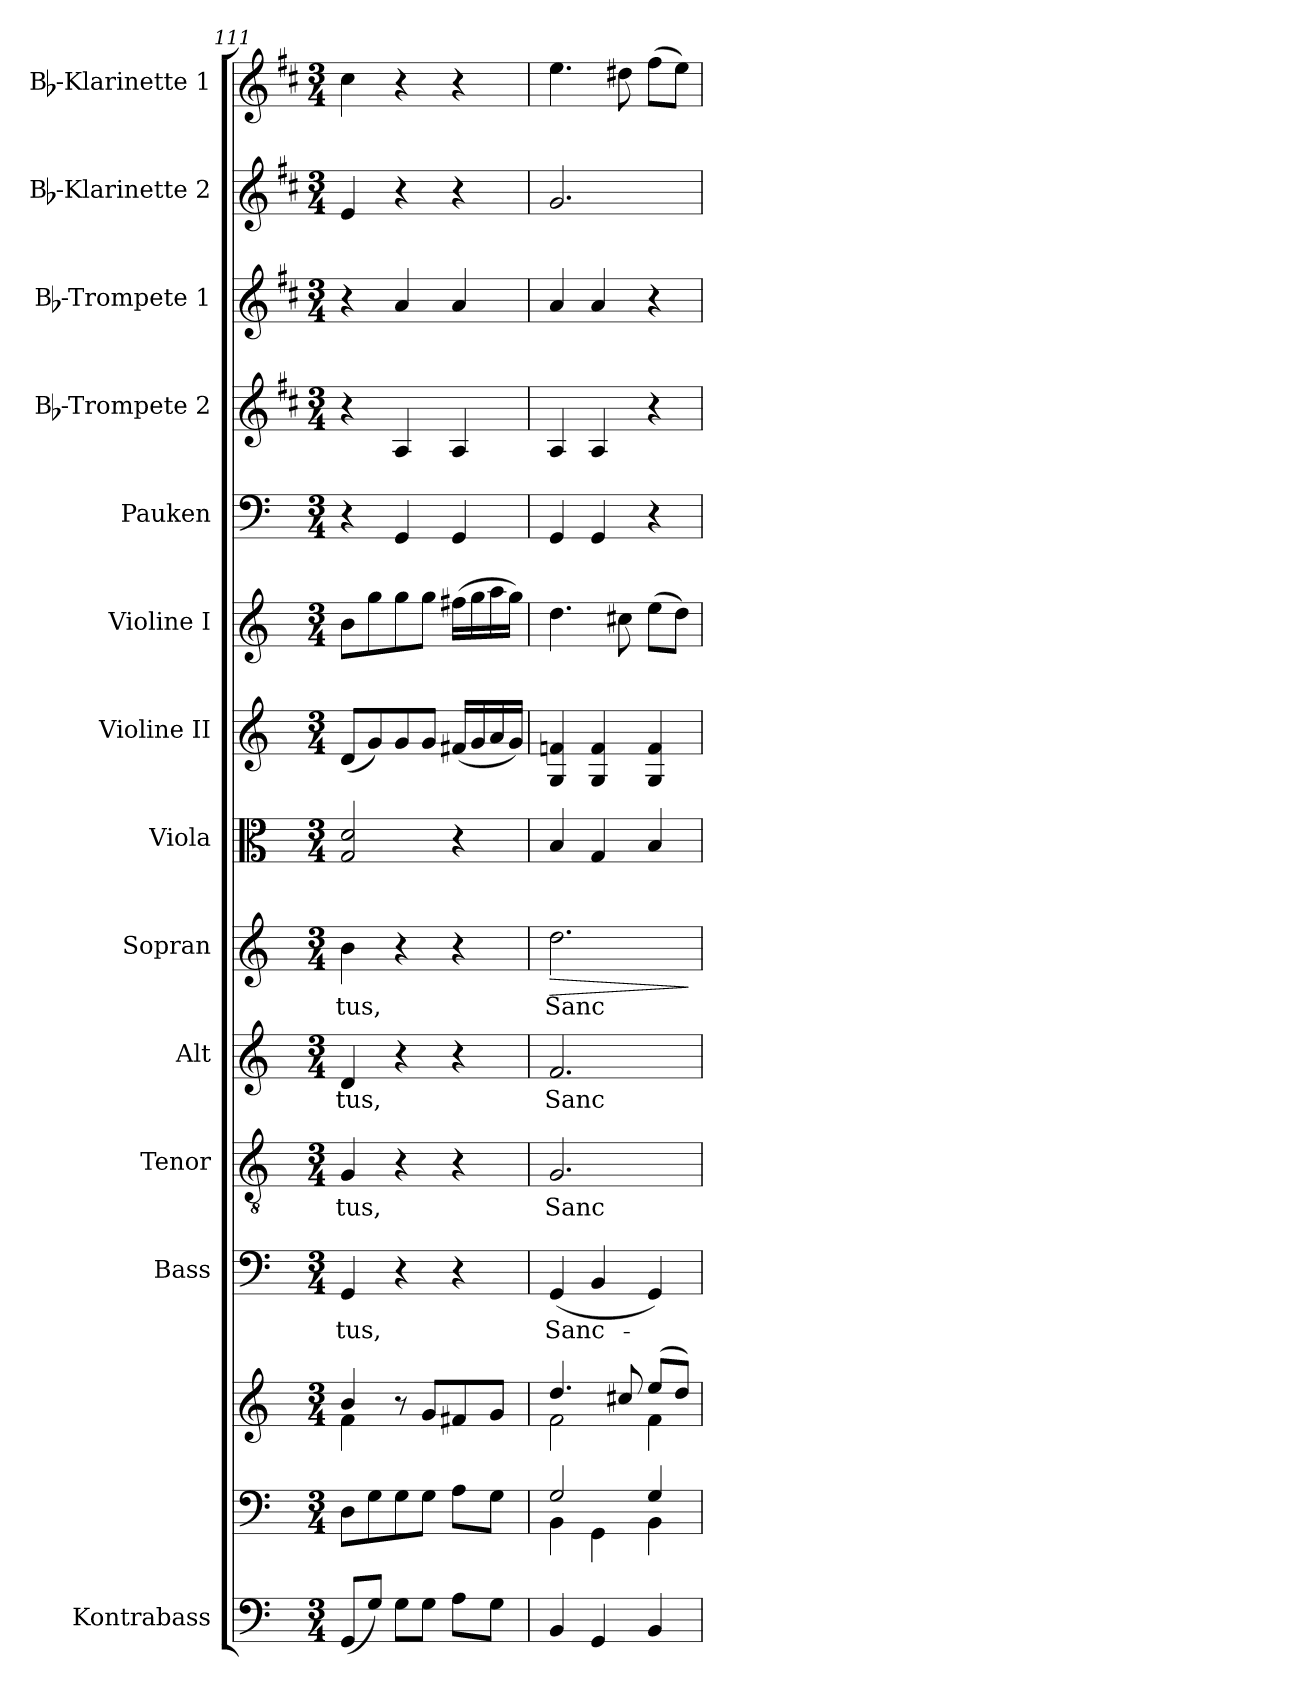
**kern	**kern	**kern	**kern	**text	**kern	**text	**kern	**text	**kern	**text	**dynam	**kern	**kern	**kern	**kern	**kern	**kern	**kern	**kern
*part14	*part13	*part13	*part12	*part12	*part11	*part11	*part10	*part10	*part9	*part9	*part9	*part8	*part7	*part6	*part5	*part4	*part3	*part2	*part1
*staff15	*staff14	*staff13	*staff12	*staff12	*staff11	*staff11	*staff10	*staff10	*staff9	*staff9	*staff9	*staff8	*staff7	*staff6	*staff5	*staff4	*staff3	*staff2	*staff1
*I"Kontrabass	*	*	*I"Bass	*	*I"Tenor	*	*I"Alt	*	*I"Sopran	*	*	*I"Viola	*I"Violine II	*I"Violine I	*I"Pauken	*I"Bb-Trompete 2	*I"Bb-Trompete 1	*I"Bb-Klarinette 2	*I"Bb-Klarinette 1
*I'Kb.	*	*	*I'B.	*	*I'T.	*	*I'A.	*	*I'S.	*	*	*I'Vla.	*I'Vl. II	*I'Vl. I	*I'Pk.	*I'Bb Trp. 2	*I'Bb Trp. 1	*I'Bb Kl. 2	*I'Bb Kl. 1
*clefF4	*clefF4	*clefG2	*clefF4	*	*clefGv2	*	*clefG2	*	*clefG2	*	*	*clefC3	*clefG2	*clefG2	*clefF4	*clefG2	*clefG2	*clefG2	*clefG2
*ITrd7c12	*	*	*	*	*	*	*	*	*	*	*	*	*	*	*	*ITrd1c2	*ITrd1c2	*ITrd1c2	*ITrd1c2
*k[]	*k[]	*k[]	*k[]	*	*k[]	*	*k[]	*	*k[]	*	*	*k[]	*k[]	*k[]	*k[]	*k[]	*k[]	*k[]	*k[]
*C:	*C:	*C:	*C:	*	*C:	*	*C:	*	*C:	*	*	*C:	*C:	*C:	*C:	*C:	*C:	*C:	*C:
*M3/4	*M3/4	*M3/4	*M3/4	*	*M3/4	*	*M3/4	*	*M3/4	*	*	*M3/4	*M3/4	*M3/4	*M3/4	*M3/4	*M3/4	*M3/4	*M3/4
=111	=111	=111	=111	=111	=111	=111	=111	=111	=111	=111	=111	=111	=111	=111	=111	=111	=111	=111	=111
*	*	*^	*	*	*	*	*	*	*	*	*	*	*	*	*	*	*	*	*
!	!	!	!	!	!LO:LY:b	!	!LO:LY:b	!	!LO:LY:b	!	!LO:LY:b	!	!	!	!	!	!	!	!	!
(<8GGG/L	8D\L	4b/	4f\	4GG/	-tus,	4G/	-tus,	4d/	-tus,	4b\	-tus,	.	2G/ 2d/	(<8d/L	8b\L	4r	4r	4r	4d/	4b\
8GG/J)	8G\	.	.	.	.	.	.	.	.	.	.	.	.	8g/)	8gg\	.	.	.	.	.
8GG\L	8G\	8r	2ryy	4r	.	4r	.	4r	.	4r	.	.	.	8g/	8gg\	4GG/	4G/	4g/	4r	4r
8GG\J	8G\J	8g/L	.	.	.	.	.	.	.	.	.	.	.	8g/J	8gg\J	.	.	.	.	.
8AA\L	8A\L	8f#X/	.	4r	.	4r	.	4r	.	4r	.	.	4r	(<16f#X/LL	(>16ff#X\LL	4GG/	4G/	4g/	4r	4r
.	.	.	.	.	.	.	.	.	.	.	.	.	.	16g/	16gg\	.	.	.	.	.
8GG\J	8G\J	8g/J	.	.	.	.	.	.	.	.	.	.	.	16a/	16aa\	.	.	.	.	.
.	.	.	.	.	.	.	.	.	.	.	.	.	.	16g/JJ)	16gg\JJ)	.	.	.	.	.
=112	=112	=112	=112	=112	=112	=112	=112	=112	=112	=112	=112	=112	=112	=112	=112	=112	=112	=112	=112	=112
*	*^	*	*	*	*	*	*	*	*	*	*	*	*	*	*	*	*	*	*	*
!	!	!	!	!	!	!LO:LY:b	!	!LO:LY:b	!	!LO:LY:b	!	!LO:LY:b	!LO:HP:b	!	!	!	!	!	!	!	!
4BBB/	2G/	4BB\	4.dd/	2f\	(<4GG/	Sanc-	2.G/	Sanc-	2.f/	Sanc-	2.dd\	Sanc-	>	4B/	4G/ 4fn/	4.dd\	4GG/	4G/	4g/	2.f/	4.dd\
4GGG/	.	4GG\	.	.	4BB/	.	.	.	.	.	.	.	.	4G/	4G/ 4f/	.	4GG/	4G/	4g/	.	.
.	.	.	8cc#X/	.	.	.	.	.	.	.	.	.	.	.	.	8cc#X\	.	.	.	.	8cc#X\
4BBB/	4G/	4BB\	(>8ee/L	4f\	4GG/)	.	.	.	.	.	.	.	.	4B/	4G/ 4f/	(>8ee\L	4r	4r	4r	.	(>8ee\L
.	.	.	8dd/J)	.	.	.	.	.	.	.	.	.	.	.	.	8dd\J)	.	.	.	.	8dd\J)
*	*v	*v	*	*	*	*	*	*	*	*	*	*	*	*	*	*	*	*	*	*	*
*	*	*v	*v	*	*	*	*	*	*	*	*	*	*	*	*	*	*	*	*	*
.	.	.	.	.	.	.	.	.	.	.	]	.	.	.	.	.	.	.	.
=	=	=	=	=	=	=	=	=	=	=	=	=	=	=	=	=	=	=	=
*-	*-	*-	*-	*-	*-	*-	*-	*-	*-	*-	*-	*-	*-	*-	*-	*-	*-	*-	*-
